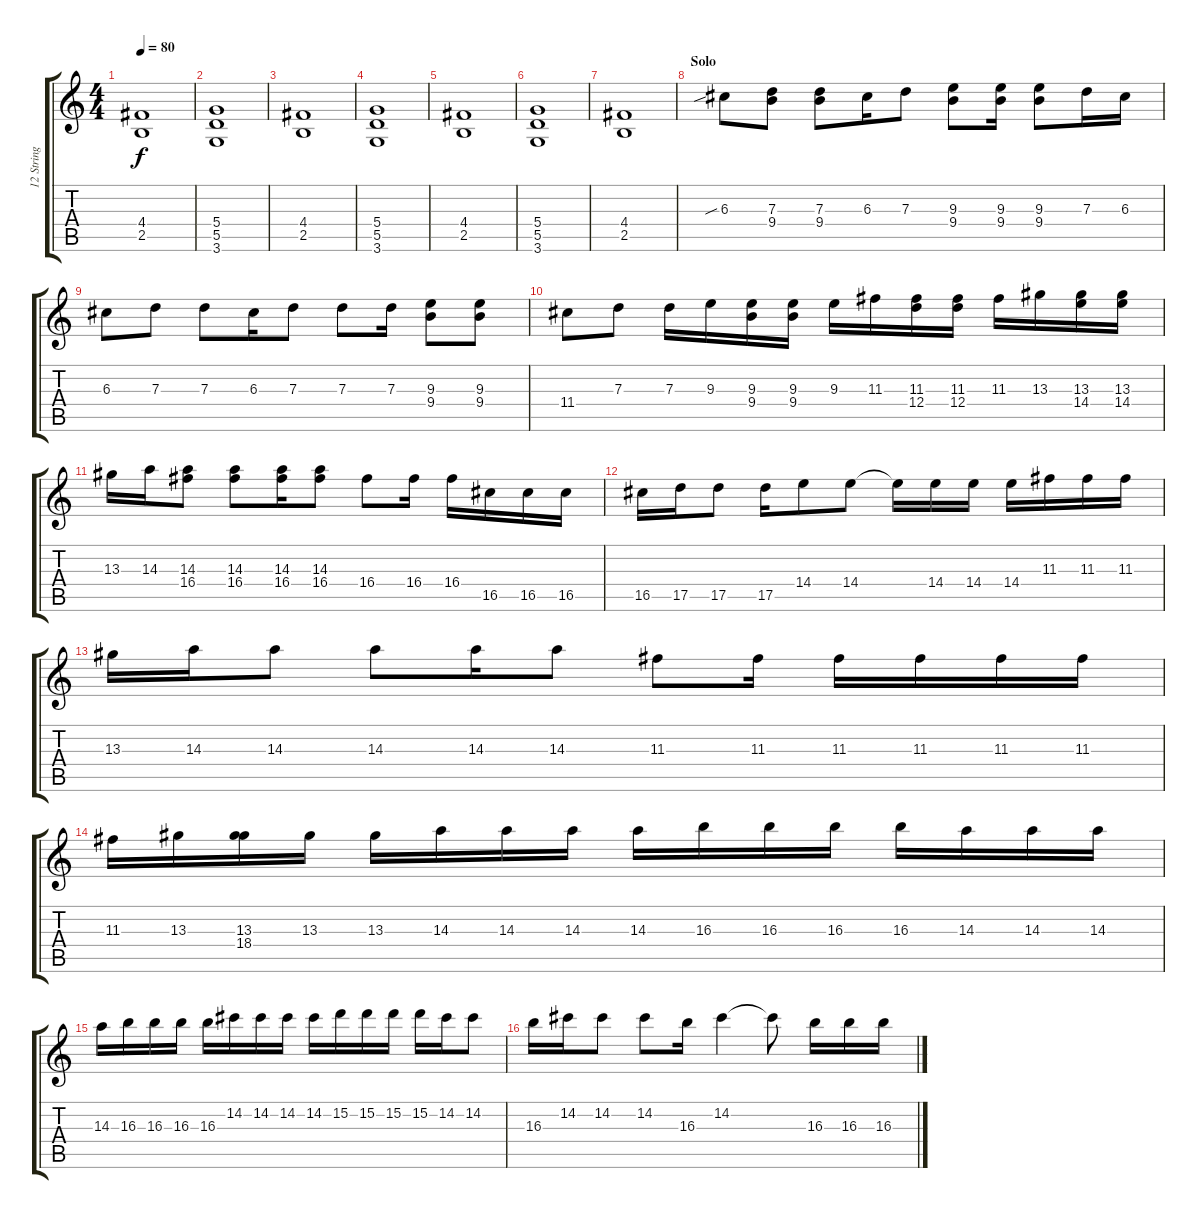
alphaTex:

\track ("12 String" "12 String") {instrument acousticguitarsteel}
\staff {score tabs}
\tuning (E4 B3 G3 D3 A2 E2) {hide}
\ts (4 4)
\tempo 80
\clef g2
\ks c
(4.4 2.5).1{dy f} |
(5.4 5.5 3.6).1 |
(4.4 2.5).1 |
(5.4 5.5 3.6).1 |
(4.4 2.5).1 |
(5.4 5.5 3.6).1 |
(4.4 2.5).1 |
\section ("" "Solo")
6.3{sib}.8{volume 15} (7.3 9.4).8 (7.3 9.4).8 6.3.16 7.3.8 (9.3 9.4).8 (9.3 9.4).16 (9.3 9.4).8 7.3.16 6.3.16 |
6.3.8 7.3.8 7.3.8 6.3.16 7.3.8 7.3.8 7.3.16 (9.3 9.4).8 (9.3 9.4).8 |
11.4.8 7.3.8 7.3.16 9.3.16 (9.3 9.4).16 (9.3 9.4).16 9.3.16 11.3.16 (11.3 12.4).16 (11.3 12.4).16 11.3.16 13.3.16 (13.3 14.4).16 (13.3 14.4).16 |
13.3.16 14.3.16 (14.3 16.4).8 (14.3 16.4).8 (14.3 16.4).16 (14.3 16.4).8 16.4.8 16.4.16 16.4.16 16.5.16 16.5.16 16.5.16 |
16.5.16 17.5.16 17.5.8 17.5.16 14.4.8 14.4.8 14.4{t}.16 14.4.16 14.4.16 14.4.16 11.3.16 11.3.16 11.3.16 |
13.3.16 14.3.16 14.3.8 14.3.8 14.3.16 14.3.8 11.3.8 11.3.16 11.3.16 11.3.16 11.3.16 11.3.16 |
11.3.16 13.3.16 (13.3 18.4).16 13.3.16 13.3.16 14.3.16 14.3.16 14.3.16 14.3.16 16.3.16 16.3.16 16.3.16 16.3.16 14.3.16 14.3.16 14.3.16 |
14.3.16 16.3.16 16.3.16 16.3.16 16.3.16 14.2.16 14.2.16 14.2.16 14.2.16 15.2.16 15.2.16 15.2.16 15.2.16 14.2.16 14.2.8 |
16.3.16 14.2.16 14.2.8 14.2.8 16.3.16 14.2.4 14.2{t}.8 16.3.16 16.3.16 16.3.16
